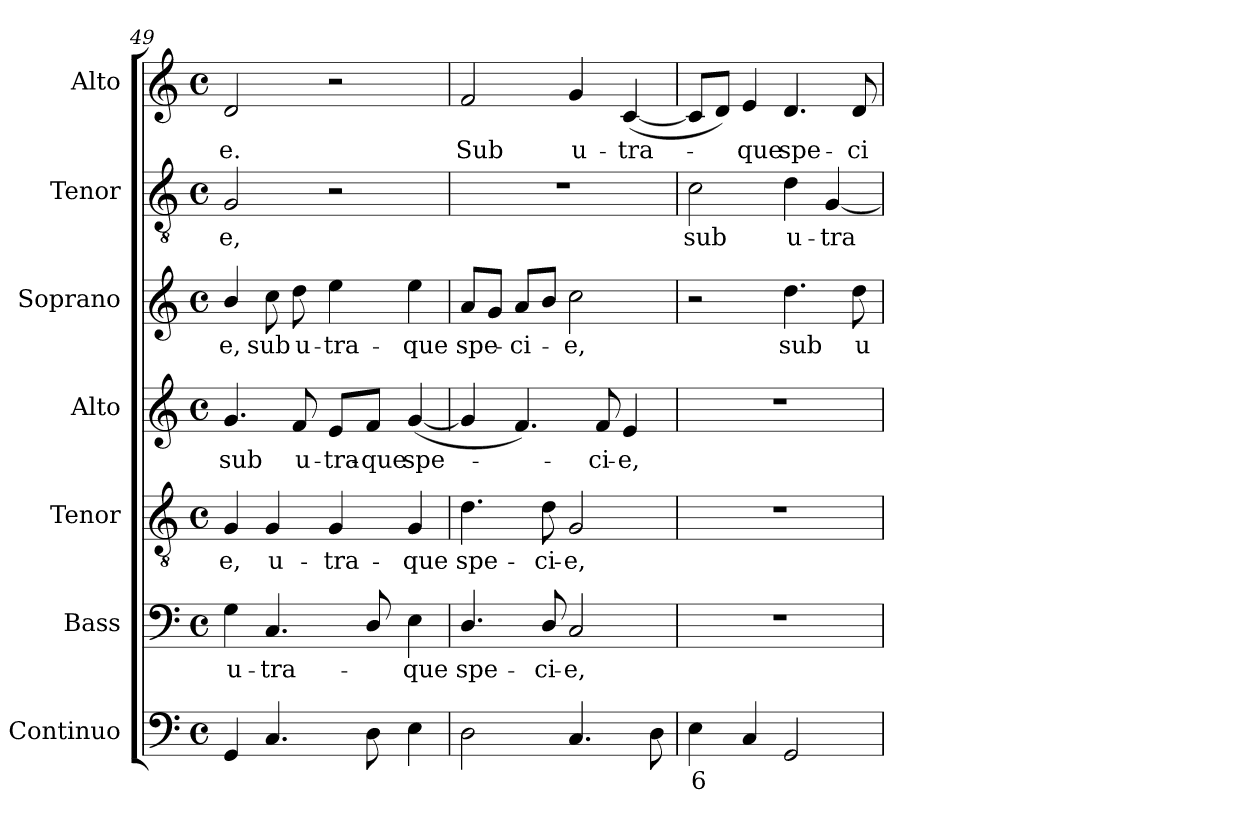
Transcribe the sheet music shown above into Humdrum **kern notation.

**kern	**text	**kern	**text	**kern	**text	**kern	**text	**kern	**text	**kern	**text	**kern	**text
*part7	*part7	*part6	*part6	*part5	*part5	*part4	*part4	*part3	*part3	*part2	*part2	*part1	*part1
*staff7	*staff7	*staff6	*staff6	*staff5	*staff5	*staff4	*staff4	*staff3	*staff3	*staff2	*staff2	*staff1	*staff1
*I"Continuo	*	*I"Bass	*	*I"Tenor	*	*I"Alto	*	*I"Soprano	*	*I"Tenor	*	*I"Alto	*
*I'Cont.	*	*I'B.	*	*I'T.	*	*I'A.	*	*I'S.	*	*I'T.	*	*I'A.	*
!!LO:PB:g=z
*clefF4	*	*clefF4	*	*clefGv2	*	*clefG2	*	*clefG2	*	*clefGv2	*	*clefG2	*
*	*	*	*	*ITrd7c12	*	*	*	*	*	*ITrd7c12	*	*	*
*k[]	*	*k[]	*	*k[]	*	*k[]	*	*k[]	*	*k[]	*	*k[]	*
*C:	*	*C:	*	*C:	*	*C:	*	*C:	*	*C:	*	*C:	*
*M4/4	*	*M4/4	*	*M4/4	*	*M4/4	*	*M4/4	*	*M4/4	*	*M4/4	*
*met(c)	*	*met(c)	*	*met(c)	*	*met(c)	*	*met(c)	*	*met(c)	*	*met(c)	*
=49	=49	=49	=49	=49	=49	=49	=49	=49	=49	=49	=49	=49	=49
!	!	!	!LO:LY:b:color=#000000	!	!	!	!	!	!	!	!	!	!
!	!	!	!	!	!LO:LY:b:color=#000000	!	!	!	!	!	!	!	!
!	!	!	!	!	!	!	!LO:LY:b:color=#000000	!	!	!	!	!	!
!	!	!	!	!	!	!	!	!	!LO:LY:b:color=#000000	!	!	!	!
!	!	!	!	!	!	!	!	!	!	!	!LO:LY:b:color=#000000	!	!
!	!	!	!	!	!	!	!	!	!	!	!	!	!LO:LY:b:color=#000000
4GGi/	.	4Gi\	u-	4GGi/	-e,	4.gi/	sub	4bi/	-e,	2GGi/	-e,	2di/	-e.
!	!	!	!LO:LY:b:color=#000000	!	!	!	!	!	!	!	!	!	!
!	!	!	!	!	!LO:LY:b:color=#000000	!	!	!	!	!	!	!	!
!	!	!	!	!	!	!	!	!	!LO:LY:b:color=#000000	!	!	!	!
4.Ci/	.	4.Ci/	-tra-	4GGi/	u-	.	.	8cci\	sub	.	.	.	.
!	!	!	!	!	!	!	!LO:LY:b:color=#000000	!	!	!	!	!	!
!	!	!	!	!	!	!	!	!	!LO:LY:b:color=#000000	!	!	!	!
.	.	.	.	.	.	8fi/	u-	8ddi\	u-	.	.	.	.
!	!	!	!	!	!LO:LY:b:color=#000000	!	!	!	!	!	!	!	!
!	!	!	!	!	!	!	!LO:LY:b:color=#000000	!	!	!	!	!	!
!	!	!	!	!	!	!	!	!	!LO:LY:b:color=#000000	!	!	!	!
.	.	.	.	4GGi/	-tra-	8ei/L	-tra-	4eei\	-tra-	2r	.	2r	.
!	!	!	!	!	!	!	!LO:LY:b:color=#000000	!	!	!	!	!	!
8Di\	.	8Di/	.	.	.	8fi/J	-que	.	.	.	.	.	.
!	!	!	!LO:LY:b:color=#000000	!	!	!	!	!	!	!	!	!	!
!	!	!	!	!	!LO:LY:b:color=#000000	!	!	!	!	!	!	!	!
!	!	!	!	!	!	!	!LO:LY:b:color=#000000	!	!	!	!	!	!
!	!	!	!	!	!	!	!	!	!LO:LY:b:color=#000000	!	!	!	!
4Ei\	.	4Ei\	-que	4GGi/	-que	([<4gi/	spe-	4eei\	-que	.	.	.	.
=50	=50	=50	=50	=50	=50	=50	=50	=50	=50	=50	=50	=50	=50
!	!	!	!LO:LY:b:color=#000000	!	!	!	!	!	!	!	!	!	!
!	!	!	!	!	!LO:LY:b:color=#000000	!	!	!	!	!	!	!	!
!	!	!	!	!	!	!	!	!	!LO:LY:b:color=#000000	!	!	!	!
!	!	!	!	!	!	!	!	!	!	!	!	!	!LO:LY:b:color=#000000
2Di\	.	4.Di/	spe-	4.Di\	spe-	4gi/]	.	8ai/L	spe-	1r	.	2fi/	Sub
.	.	.	.	.	.	.	.	8gi/J	.	.	.	.	.
!	!	!	!	!	!	!	!	!	!LO:LY:b:color=#000000	!	!	!	!
.	.	.	.	.	.	4.fi/)	.	8ai/L	-ci-	.	.	.	.
!	!	!	!LO:LY:b:color=#000000	!	!	!	!	!	!	!	!	!	!
!	!	!	!	!	!LO:LY:b:color=#000000	!	!	!	!	!	!	!	!
.	.	8Di/	-ci-	8Di\	-ci-	.	.	8bi/J	.	.	.	.	.
!	!	!	!LO:LY:b:color=#000000	!	!	!	!	!	!	!	!	!	!
!	!	!	!	!	!LO:LY:b:color=#000000	!	!	!	!	!	!	!	!
!	!	!	!	!	!	!	!	!	!LO:LY:b:color=#000000	!	!	!	!
!	!	!	!	!	!	!	!	!	!	!	!	!	!LO:LY:b:color=#000000
4.Ci/	.	2Ci/	-e,	2GGi/	-e,	.	.	2cci\	-e,	.	.	4gi/	u-
!	!	!	!	!	!	!	!LO:LY:b:color=#000000	!	!	!	!	!	!
.	.	.	.	.	.	8fi/	-ci-	.	.	.	.	.	.
!	!	!	!	!	!	!	!LO:LY:b:color=#000000	!	!	!	!	!	!
!	!	!	!	!	!	!	!	!	!	!	!	!	!LO:LY:b:color=#000000
.	.	.	.	.	.	4ei/	-e,	.	.	.	.	([<4ci/	-tra-
8Di\	.	.	.	.	.	.	.	.	.	.	.	.	.
=51	=51	=51	=51	=51	=51	=51	=51	=51	=51	=51	=51	=51	=51
!	!LO:LY:b:color=#000000	!	!	!	!	!	!	!	!	!	!	!	!
!	!	!	!	!	!	!	!	!	!	!	!LO:LY:b:color=#000000	!	!
4Ei\	6	1r	.	1r	.	1r	.	2r	.	2Ci\	sub	8ci/L]	.
.	.	.	.	.	.	.	.	.	.	.	.	8di/J)	.
!	!	!	!	!	!	!	!	!	!	!	!	!	!LO:LY:b:color=#000000
4Ci/	.	.	.	.	.	.	.	.	.	.	.	4ei/	-que
!	!	!	!	!	!	!	!	!	!LO:LY:b:color=#000000	!	!	!	!
!	!	!	!	!	!	!	!	!	!	!	!LO:LY:b:color=#000000	!	!
!	!	!	!	!	!	!	!	!	!	!	!	!	!LO:LY:b:color=#000000
2GGi/	.	.	.	.	.	.	.	4.ddi\	sub	4Di\	u-	4.di/	spe-
!	!	!	!	!	!	!	!	!	!	!	!LO:LY:b:color=#000000	!	!
.	.	.	.	.	.	.	.	.	.	[<4GGi/	-tra-	.	.
!	!	!	!	!	!	!	!	!	!LO:LY:b:color=#000000	!	!	!	!
!	!	!	!	!	!	!	!	!	!	!	!	!	!LO:LY:b:color=#000000
.	.	.	.	.	.	.	.	8ddi\	u-	.	.	8di/	-ci-
=	=	=	=	=	=	=	=	=	=	=	=	=	=
*-	*-	*-	*-	*-	*-	*-	*-	*-	*-	*-	*-	*-	*-
